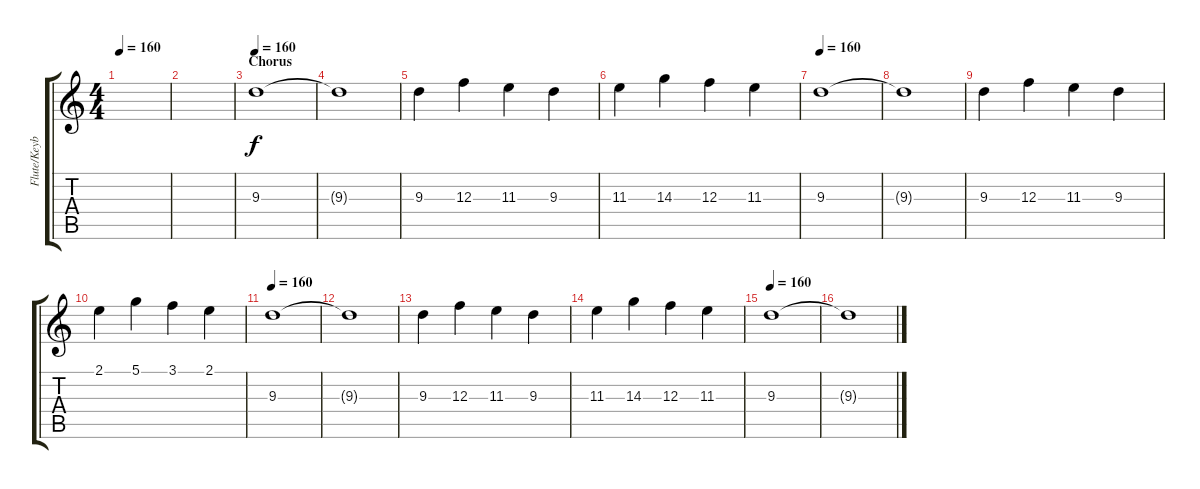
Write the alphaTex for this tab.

\track ("Flute/Keyboards I" "Flute/Keyb") {instrument flute}
\staff {score tabs}
\tuning (D5 A4 F4 C4 G3 D3) {hide}
\ts (4 4)
\tempo 160
\clef g2
\ks c
|
|
\section ("" "Chorus")
\tempo 160
9.3.1{instrument lead1square} |
9.3{t}.1 |
9.3.4 12.3.4 11.3.4 9.3.4 |
11.3.4 14.3.4 12.3.4 11.3.4 |
\tempo 160
9.3.1 |
9.3{t}.1 |
9.3.4 12.3.4 11.3.4 9.3.4 |
2.1.4 5.1.4 3.1.4 2.1.4 |
\tempo 160
9.3.1 |
9.3{t}.1 |
9.3.4 12.3.4 11.3.4 9.3.4 |
11.3.4 14.3.4 12.3.4 11.3.4 |
\tempo 160
9.3.1 |
9.3{t}.1
